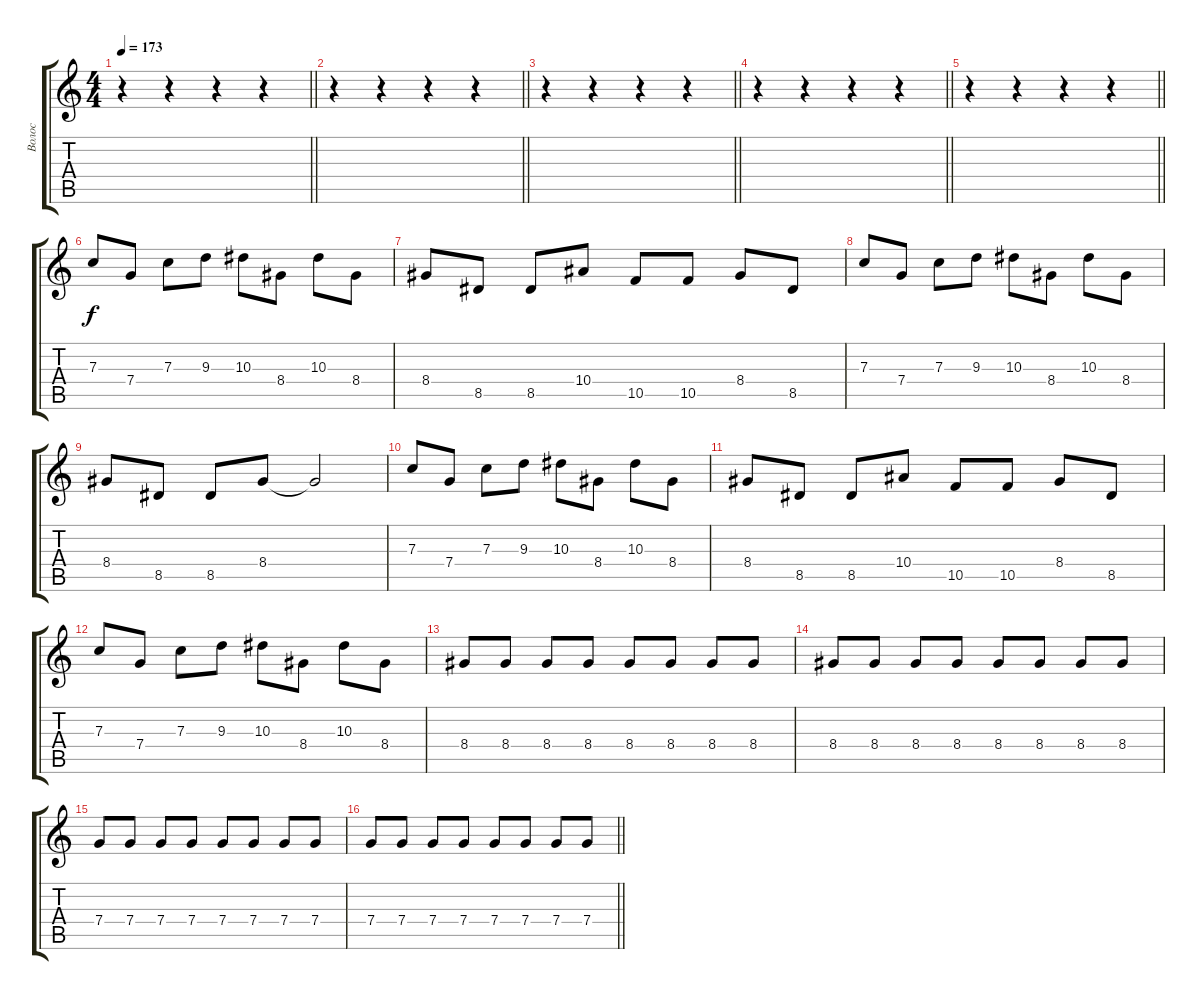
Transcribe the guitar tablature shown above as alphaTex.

\track ("Волос" "Волос") {instrument distortionguitar}
\staff {score tabs}
\tuning (D4 A3 F3 C3 G2 C2) {hide}
\ts (4 4)
\tempo 173
\clef g2
\barLineRight lightlight
\ks c
r.4{dy f} r.4 r.4 r.4 |
\barLineRight lightlight
r.4 r.4 r.4 r.4 |
\barLineRight lightlight
r.4 r.4 r.4 r.4 |
\barLineRight lightlight
r.4 r.4 r.4 r.4 |
\barLineRight lightlight
r.4 r.4 r.4 r.4 |
7.3.8 7.4.8 7.3.8 9.3.8 10.3.8 8.4.8 10.3.8 8.4.8 |
8.4.8 8.5.8 8.5.8 10.4.8 10.5.8 10.5.8 8.4.8 8.5.8 |
7.3.8 7.4.8 7.3.8 9.3.8 10.3.8 8.4.8 10.3.8 8.4.8 |
8.4.8 8.5.8 8.5.8 8.4.8 8.4{t}.2 |
7.3.8 7.4.8 7.3.8 9.3.8 10.3.8 8.4.8 10.3.8 8.4.8 |
8.4.8 8.5.8 8.5.8 10.4.8 10.5.8 10.5.8 8.4.8 8.5.8 |
7.3.8 7.4.8 7.3.8 9.3.8 10.3.8 8.4.8 10.3.8 8.4.8 |
8.4.8 8.4.8 8.4.8 8.4.8 8.4.8 8.4.8 8.4.8 8.4.8 |
8.4.8 8.4.8 8.4.8 8.4.8 8.4.8 8.4.8 8.4.8 8.4.8 |
7.4.8 7.4.8 7.4.8 7.4.8 7.4.8 7.4.8 7.4.8 7.4.8 |
\barLineRight lightlight
7.4.8 7.4.8 7.4.8 7.4.8 7.4.8 7.4.8 7.4.8 7.4.8
